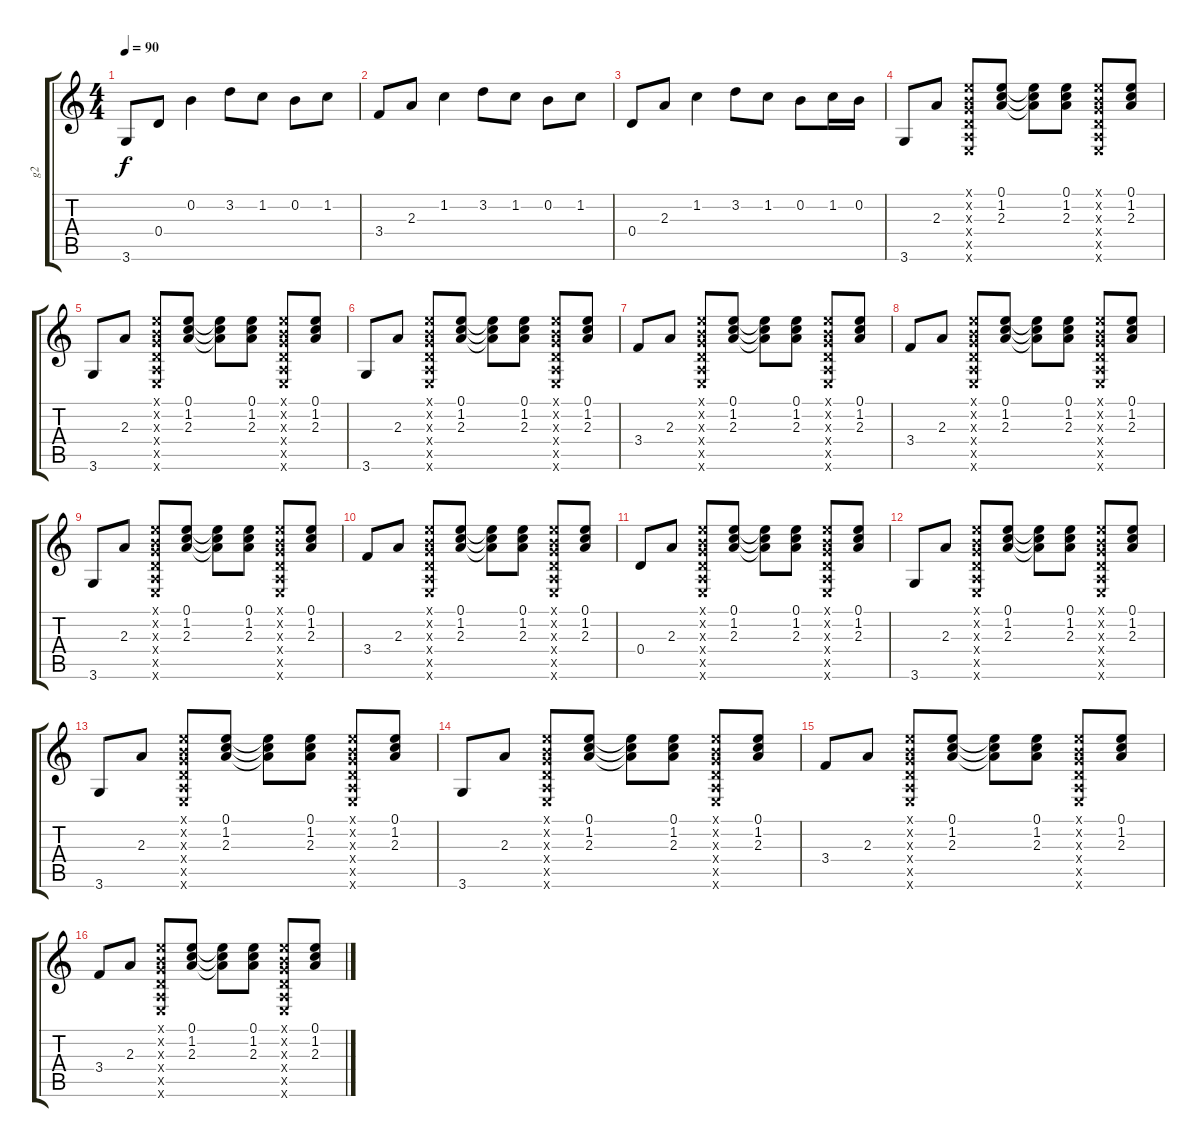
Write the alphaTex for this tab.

\track ("g2" "g2") {instrument acousticguitarsteel}
\staff {score tabs}
\tuning (E4 B3 G3 D3 A2 E2) {hide}
\ts (4 4)
\tempo 90
\clef g2
\ks c
3.6.8{dy f} 0.4.8 0.2.4 3.2.8 1.2.8 0.2.8 1.2.8 |
3.4.8 2.3.8 1.2.4 3.2.8 1.2.8 0.2.8 1.2.8 |
0.4.8 2.3.8 1.2.4 3.2.8 1.2.8 0.2.8 1.2.16 0.2.16 |
3.6.8 2.3.8 (0.1{x} 0.2{x} 0.3{x} 0.4{x} 0.5{x} 0.6{x}).8 (0.1 1.2 2.3).8 (0.1{t} 1.2{t} 2.3{t}).8 (0.1 1.2 2.3).8 (0.1{x} 0.2{x} 0.3{x} 0.4{x} 0.5{x} 0.6{x}).8 (0.1 1.2 2.3).8 |
3.6.8 2.3.8 (0.1{x} 0.2{x} 0.3{x} 0.4{x} 0.5{x} 0.6{x}).8 (0.1 1.2 2.3).8 (0.1{t} 1.2{t} 2.3{t}).8 (0.1 1.2 2.3).8 (0.1{x} 0.2{x} 0.3{x} 0.4{x} 0.5{x} 0.6{x}).8 (0.1 1.2 2.3).8 |
3.6.8 2.3.8 (0.1{x} 0.2{x} 0.3{x} 0.4{x} 0.5{x} 0.6{x}).8 (0.1 1.2 2.3).8 (0.1{t} 1.2{t} 2.3{t}).8 (0.1 1.2 2.3).8 (0.1{x} 0.2{x} 0.3{x} 0.4{x} 0.5{x} 0.6{x}).8 (0.1 1.2 2.3).8 |
3.4.8 2.3.8 (0.1{x} 0.2{x} 0.3{x} 0.4{x} 0.5{x} 0.6{x}).8 (0.1 1.2 2.3).8 (0.1{t} 1.2{t} 2.3{t}).8 (0.1 1.2 2.3).8 (0.1{x} 0.2{x} 0.3{x} 0.4{x} 0.5{x} 0.6{x}).8 (0.1 1.2 2.3).8 |
3.4.8 2.3.8 (0.1{x} 0.2{x} 0.3{x} 0.4{x} 0.5{x} 0.6{x}).8 (0.1 1.2 2.3).8 (0.1{t} 1.2{t} 2.3{t}).8 (0.1 1.2 2.3).8 (0.1{x} 0.2{x} 0.3{x} 0.4{x} 0.5{x} 0.6{x}).8 (0.1 1.2 2.3).8 |
3.6.8 2.3.8 (0.1{x} 0.2{x} 0.3{x} 0.4{x} 0.5{x} 0.6{x}).8 (0.1 1.2 2.3).8 (0.1{t} 1.2{t} 2.3{t}).8 (0.1 1.2 2.3).8 (0.1{x} 0.2{x} 0.3{x} 0.4{x} 0.5{x} 0.6{x}).8 (0.1 1.2 2.3).8 |
3.4.8 2.3.8 (0.1{x} 0.2{x} 0.3{x} 0.4{x} 0.5{x} 0.6{x}).8 (0.1 1.2 2.3).8 (0.1{t} 1.2{t} 2.3{t}).8 (0.1 1.2 2.3).8 (0.1{x} 0.2{x} 0.3{x} 0.4{x} 0.5{x} 0.6{x}).8 (0.1 1.2 2.3).8 |
0.4.8 2.3.8 (0.1{x} 0.2{x} 0.3{x} 0.4{x} 0.5{x} 0.6{x}).8 (0.1 1.2 2.3).8 (0.1{t} 1.2{t} 2.3{t}).8 (0.1 1.2 2.3).8 (0.1{x} 0.2{x} 0.3{x} 0.4{x} 0.5{x} 0.6{x}).8 (0.1 1.2 2.3).8 |
3.6.8 2.3.8 (0.1{x} 0.2{x} 0.3{x} 0.4{x} 0.5{x} 0.6{x}).8 (0.1 1.2 2.3).8 (0.1{t} 1.2{t} 2.3{t}).8 (0.1 1.2 2.3).8 (0.1{x} 0.2{x} 0.3{x} 0.4{x} 0.5{x} 0.6{x}).8 (0.1 1.2 2.3).8 |
3.6.8 2.3.8 (0.1{x} 0.2{x} 0.3{x} 0.4{x} 0.5{x} 0.6{x}).8 (0.1 1.2 2.3).8 (0.1{t} 1.2{t} 2.3{t}).8 (0.1 1.2 2.3).8 (0.1{x} 0.2{x} 0.3{x} 0.4{x} 0.5{x} 0.6{x}).8 (0.1 1.2 2.3).8 |
3.6.8 2.3.8 (0.1{x} 0.2{x} 0.3{x} 0.4{x} 0.5{x} 0.6{x}).8 (0.1 1.2 2.3).8 (0.1{t} 1.2{t} 2.3{t}).8 (0.1 1.2 2.3).8 (0.1{x} 0.2{x} 0.3{x} 0.4{x} 0.5{x} 0.6{x}).8 (0.1 1.2 2.3).8 |
3.4.8 2.3.8 (0.1{x} 0.2{x} 0.3{x} 0.4{x} 0.5{x} 0.6{x}).8 (0.1 1.2 2.3).8 (0.1{t} 1.2{t} 2.3{t}).8 (0.1 1.2 2.3).8 (0.1{x} 0.2{x} 0.3{x} 0.4{x} 0.5{x} 0.6{x}).8 (0.1 1.2 2.3).8 |
3.4.8 2.3.8 (0.1{x} 0.2{x} 0.3{x} 0.4{x} 0.5{x} 0.6{x}).8 (0.1 1.2 2.3).8 (0.1{t} 1.2{t} 2.3{t}).8 (0.1 1.2 2.3).8 (0.1{x} 0.2{x} 0.3{x} 0.4{x} 0.5{x} 0.6{x}).8 (0.1 1.2 2.3).8
